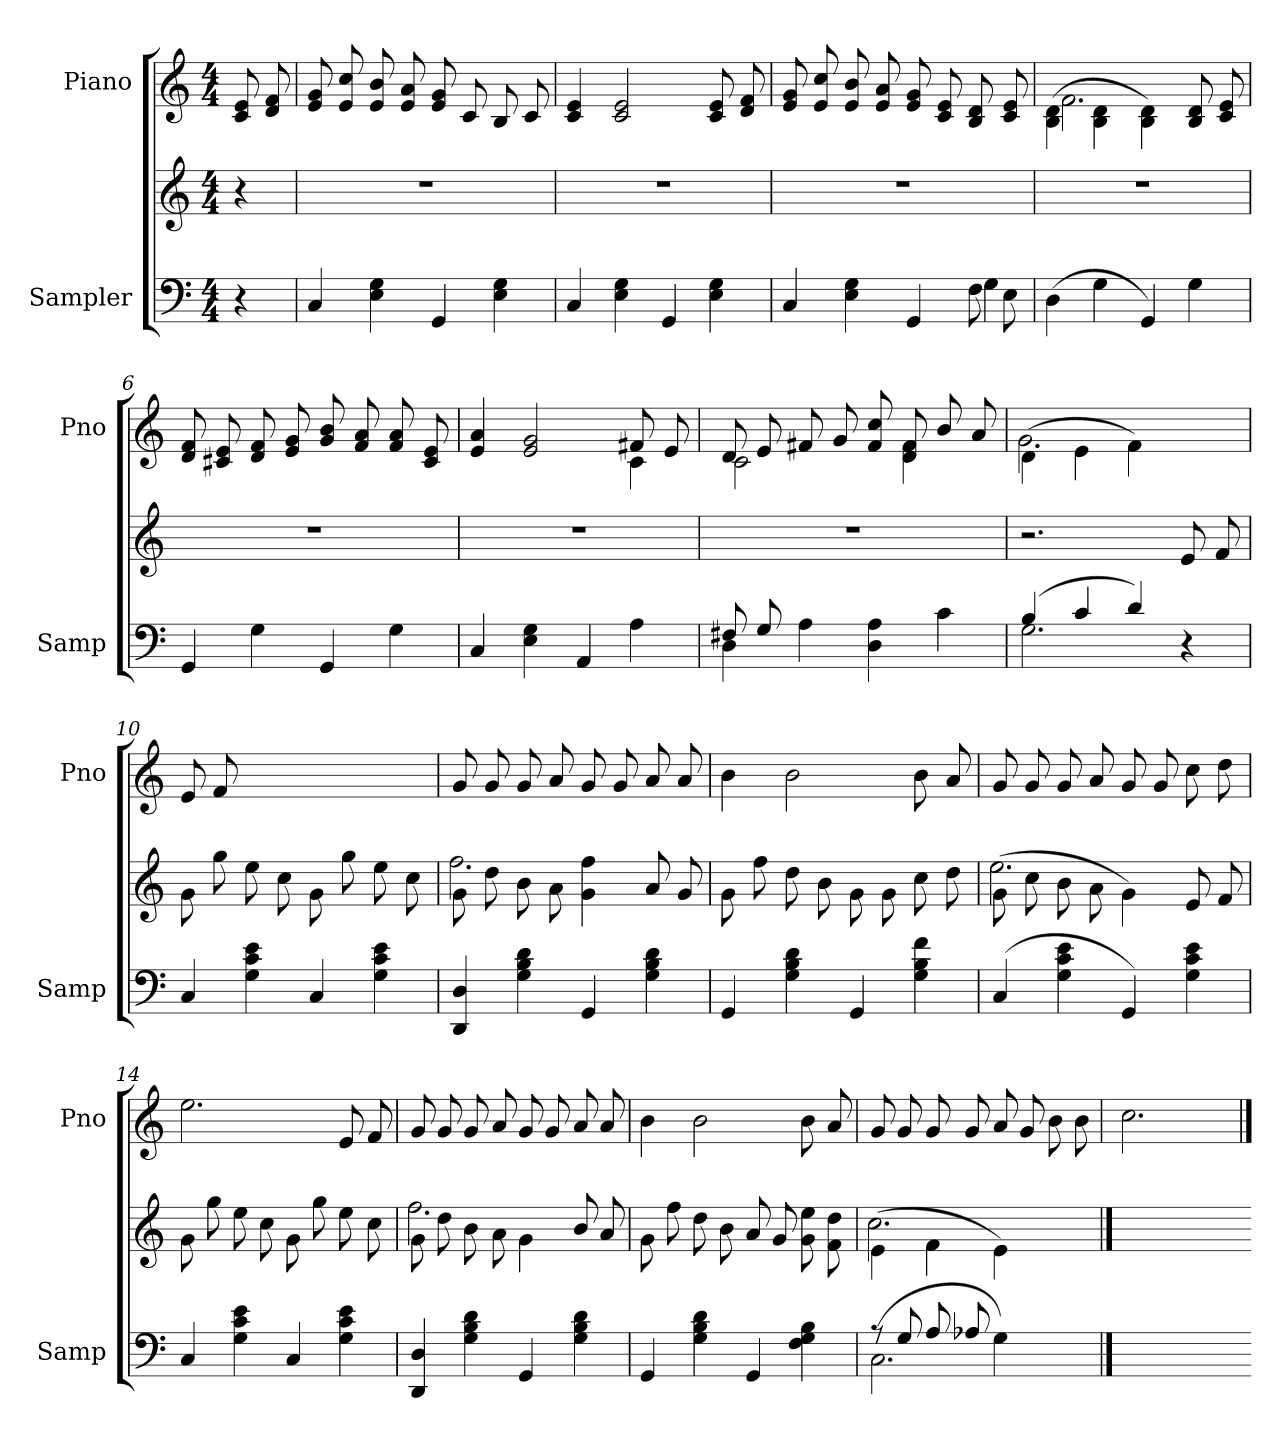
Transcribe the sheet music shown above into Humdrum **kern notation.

**kern	**kern	**kern
*part3	*part2	*part1
*staff3	*staff2	*staff1
*I"Sampler	*	*I"Piano
*I'Samp	*	*I'Pno
*clefF4	*clefG2	*clefG2
*M4/4	*M4/4	*M4/4
=1	=1	=1
4r	4r	8c 8e
.	.	8d 8f
=2	=2	=2
4C	1r	8e 8g
.	.	8e 8cc
4E 4G	.	8e 8b
.	.	8e 8a
4GG	.	8e 8g
.	.	8c
4E 4G	.	8B
.	.	8c
=3	=3	=3
4C	1r	4c 4e
4E 4G	.	2c 2e
4GG	.	.
4E 4G	.	8c 8e
.	.	8d 8f
=4	=4	=4
*^	*	*
4C	2.ryy	1r	8e 8g
.	.	.	8e 8cc
4E 4G	.	.	8e 8b
.	.	.	8e 8a
4GG	.	.	8e 8g
.	.	.	8c 8e
8F\	4G	.	8B 8d
8E\	.	.	8c 8e
*v	*v	*	*
=5	=5	=5
*	*	*^
(4D	1r	(4B\ 4d\	2.f
4G	.	4B\ 4d\	.
4GG)	.	4B\ 4d\)	.
4G	.	8B 8d	4ryy
.	.	8c 8e	.
*	*	*v	*v
=6	=6	=6
4GG	1r	8d 8f
.	.	8c#X 8e
4G	.	8d 8f
.	.	8e 8g
4GG	.	8g 8b
.	.	8f 8a
4G	.	8f 8a
.	.	8c# 8e
=7	=7	=7
*	*	*^
4C	1r	4e 4a	2.ryy
4E 4G	.	2e 2g	.
4AA	.	.	.
4A	.	8f#X/	4c
.	.	8e/	.
=8	=8	=8	=8
*^	*	*	*
8F#X/	4D	1r	8d/	2c
8G/	.	.	8e/	.
4A	2.ryy	.	8f#X/	.
.	.	.	8g/	.
4D 4A	.	.	8f#/ 8cc/	8ryy
.	.	.	8d/ 8f#/	4d 4f#
4c	.	.	8b/	.
.	.	.	8a	8ryy
=9	=9	=9	=9	=9
(4B/	2.G	2.r	(4d\	2.g
4c/	.	.	4e\	.
4d/)	.	.	4f\)	.
4r	4ryy	8e	4ryy	4ryy
.	.	8f	.	.
*v	*v	*	*v	*v
=10	=10	=10
4C	8g\	8e
.	8gg\	8f
4G 4c 4e	8ee\	2.ryy
.	8cc\	.
4C	8g\	.
.	8gg\	.
4G 4c 4e	8ee\	.
.	8cc\	.
=11	=11	=11
*	*^	*
4DD 4D	8g\	2.ff	8g
.	8dd\	.	8g
4G 4B 4d	8b\	.	8g
.	8a\	.	8a
4GG	4g\ 4ff\	.	8g
.	.	.	8g
4G 4B 4d	8a/	4ryy	8a
.	8g/	.	8a
*	*v	*v	*
=12	=12	=12
4GG	8g\	4b
.	8ff\	.
4G 4B 4d	8dd\	2b
.	8b\	.
4GG	8g\	.
.	8g\	.
4G 4B 4f	8cc\	8b
.	8dd\	8a
=13	=13	=13
*	*^	*
(4C	(8g\	2.ee	8g
.	8cc\	.	8g
4G 4c 4e	8b\	.	8g
.	8a\	.	8a
4GG)	4g\)	.	8g
.	.	.	8g
4G 4c 4e	8e/	4ryy	8cc
.	8f/	.	8dd
*	*v	*v	*
=14	=14	=14
4C	8g\	2.ee
.	8gg\	.
4G 4c 4e	8ee\	.
.	8cc\	.
4C	8g\	.
.	8gg\	.
4G 4c 4e	8ee\	8e
.	8cc\	8f
=15	=15	=15
*	*^	*
4DD 4D	8g\	2.ff	8g
.	8dd\	.	8g
4G 4B 4d	8b\	.	8g
.	8a\	.	8a
4GG	4g\	.	8g
.	.	.	8g
4G 4B 4d	8b/	4ryy	8a
.	8a/	.	8a
*	*v	*v	*
=16	=16	=16
4GG	8g\	4b
.	8ff\	.
4G 4B 4d	8dd\	2b
.	8b\	.
4GG	8a/	.
.	8g/	.
4F 4G 4B	8g\ 8ee\	8b
.	8f\ 8dd\	8a
=17	=17	=17
*^	*^	*
(8r	2.C	(4e\	2.cc	8g
8G/	.	.	.	8g
8A/	.	4f\	.	8g
8A-X/	.	.	.	8g
4G\)	.	4e\)	.	8a
.	.	.	.	8g
4ryy	4ryy	4ryy	4ryy	8b
.	.	.	.	8b
*v	*v	*	*	*
*	*v	*v	*
==18	==18	=18
1ryy	1ryy	2.cc
.	.	4ryy
=	=	==
*-	*-	*-
